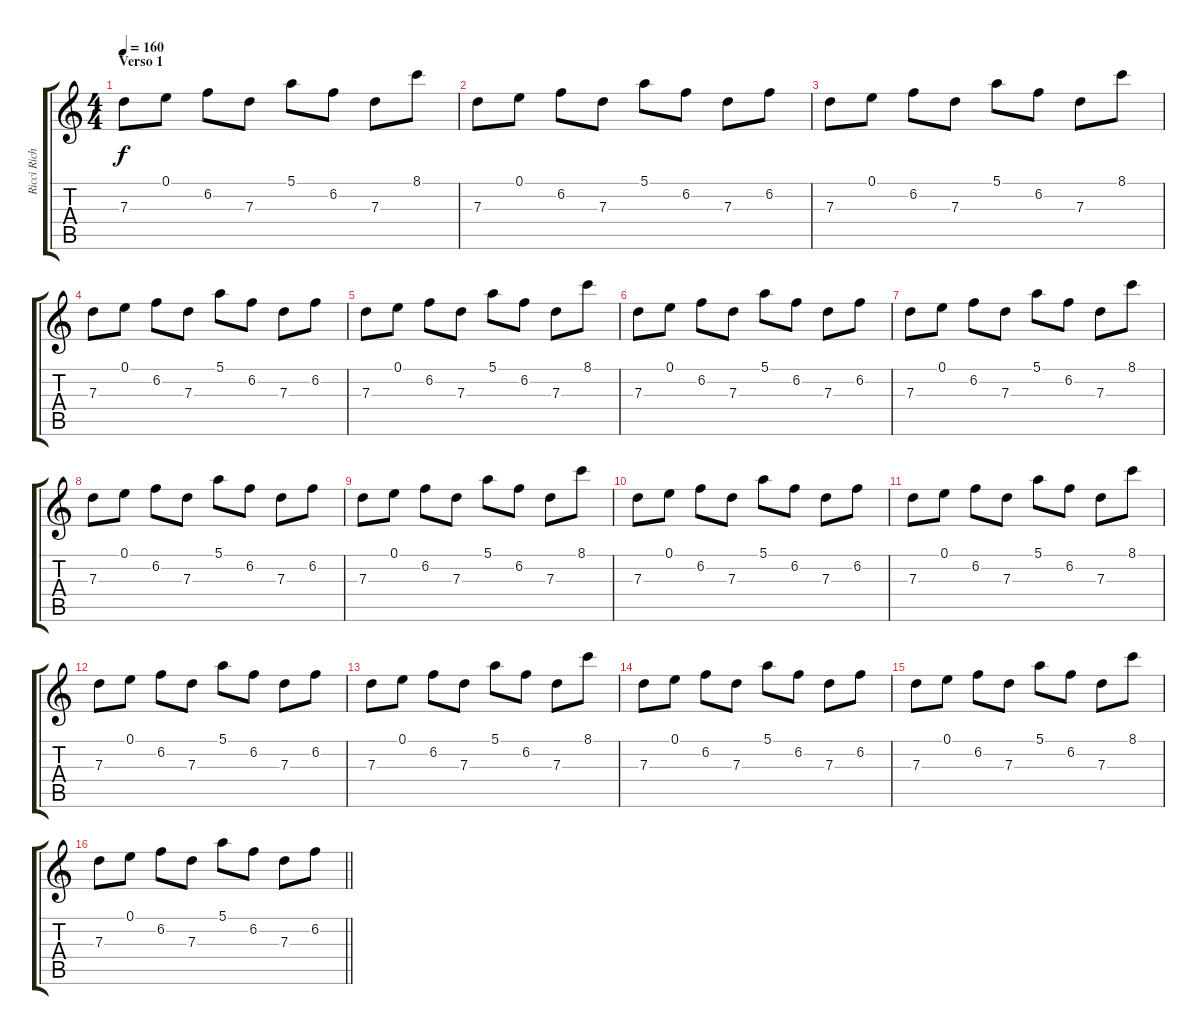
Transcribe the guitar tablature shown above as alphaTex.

\track ("Ricci Richardson" "Ricci Rich") {instrument distortionguitar}
\staff {score tabs}
\tuning (E4 B3 G3 D3 A2 E2) {hide}
\ts (4 4)
\section ("" "Verso 1")
\tempo 160
\clef g2
\ks c
7.3.8{dy f instrument electricguitarclean} 0.1.8 6.2.8 7.3.8 5.1.8 6.2.8 7.3.8 8.1.8 |
7.3.8 0.1.8 6.2.8 7.3.8 5.1.8 6.2.8 7.3.8 6.2.8 |
7.3.8 0.1.8 6.2.8 7.3.8 5.1.8 6.2.8 7.3.8 8.1.8 |
7.3.8 0.1.8 6.2.8 7.3.8 5.1.8 6.2.8 7.3.8 6.2.8 |
7.3.8 0.1.8 6.2.8 7.3.8 5.1.8 6.2.8 7.3.8 8.1.8 |
7.3.8 0.1.8 6.2.8 7.3.8 5.1.8 6.2.8 7.3.8 6.2.8 |
7.3.8 0.1.8 6.2.8 7.3.8 5.1.8 6.2.8 7.3.8 8.1.8 |
7.3.8 0.1.8 6.2.8 7.3.8 5.1.8 6.2.8 7.3.8 6.2.8 |
7.3.8 0.1.8 6.2.8 7.3.8 5.1.8 6.2.8 7.3.8 8.1.8 |
7.3.8 0.1.8 6.2.8 7.3.8 5.1.8 6.2.8 7.3.8 6.2.8 |
7.3.8 0.1.8 6.2.8 7.3.8 5.1.8 6.2.8 7.3.8 8.1.8 |
7.3.8 0.1.8 6.2.8 7.3.8 5.1.8 6.2.8 7.3.8 6.2.8 |
7.3.8 0.1.8 6.2.8 7.3.8 5.1.8 6.2.8 7.3.8 8.1.8 |
7.3.8 0.1.8 6.2.8 7.3.8 5.1.8 6.2.8 7.3.8 6.2.8 |
7.3.8 0.1.8 6.2.8 7.3.8 5.1.8 6.2.8 7.3.8 8.1.8 |
\barLineRight lightlight
7.3.8 0.1.8 6.2.8 7.3.8 5.1.8 6.2.8 7.3.8 6.2.8
